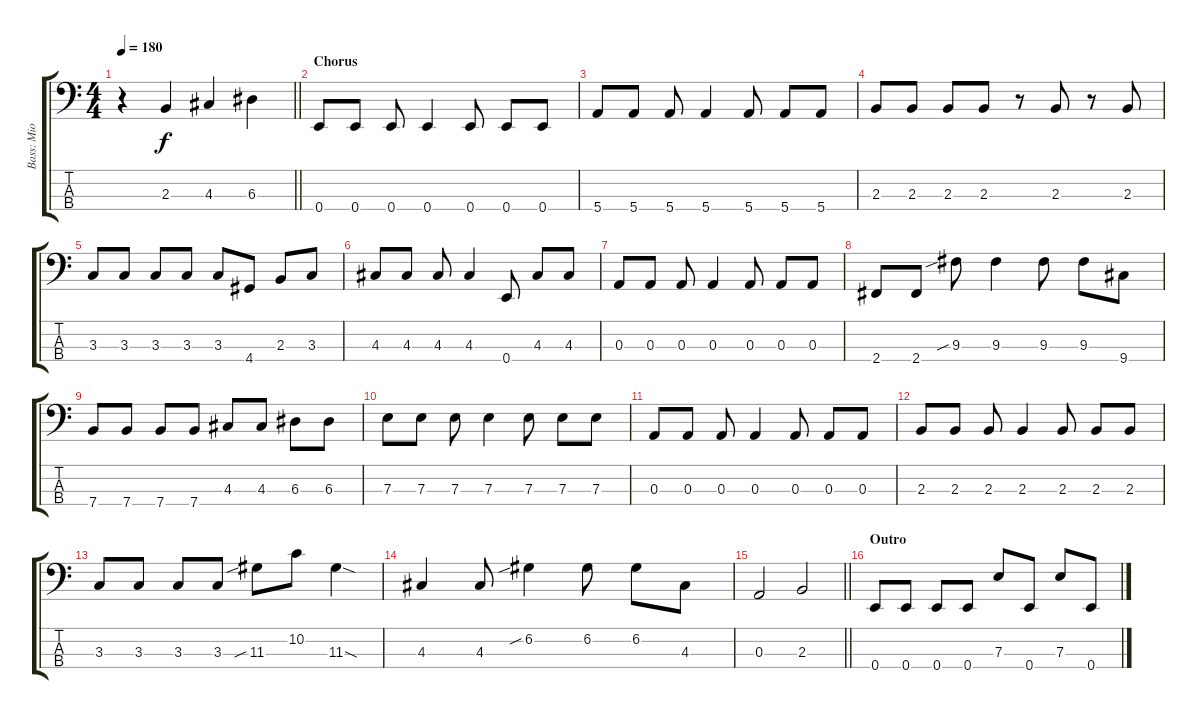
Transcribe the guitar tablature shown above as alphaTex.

\track ("Bass: Mio Akiyama" "Bass: Mio ") {instrument electricbassfinger}
\staff {score tabs}
\tuning (G2 D2 A1 E1) {hide}
\ts (4 4)
\tempo 180
\clef f4
\barLineRight lightlight
\ks c
r.4{dy f} 2.3.4 4.3.4 6.3.4 |
\section ("" "Chorus")
0.4.8 0.4.8 0.4.8 0.4.4 0.4.8 0.4.8 0.4.8 |
5.4.8 5.4.8 5.4.8 5.4.4 5.4.8 5.4.8 5.4.8 |
2.3.8 2.3.8 2.3.8 2.3.8 r.8 2.3.8 r.8 2.3.8 |
3.3.8 3.3.8 3.3.8 3.3.8 3.3.8 4.4.8 2.3.8 3.3.8 |
4.3.8 4.3.8 4.3.8 4.3.4 0.4.8 4.3.8 4.3.8 |
0.3.8 0.3.8 0.3.8 0.3.4 0.3.8 0.3.8 0.3.8 |
2.4.8 2.4.8 9.3{sib}.8 9.3.4 9.3.8 9.3.8 9.4.8 |
7.4.8 7.4.8 7.4.8 7.4.8 4.3.8 4.3.8 6.3.8 6.3.8 |
7.3.8 7.3.8 7.3.8 7.3.4 7.3.8 7.3.8 7.3.8 |
0.3.8 0.3.8 0.3.8 0.3.4 0.3.8 0.3.8 0.3.8 |
2.3.8 2.3.8 2.3.8 2.3.4 2.3.8 2.3.8 2.3.8 |
3.3.8 3.3.8 3.3.8 3.3.8 11.3{sib}.8 10.2.8 11.3{sod}.4 |
4.3.4 4.3.8 6.2{sib}.4 6.2.8 6.2.8 4.3.8 |
\barLineRight lightlight
0.3.2 2.3.2 |
\section ("" "Outro")
0.4.8 0.4.8 0.4.8 0.4.8 7.3.8 0.4.8 7.3.8 0.4.8
